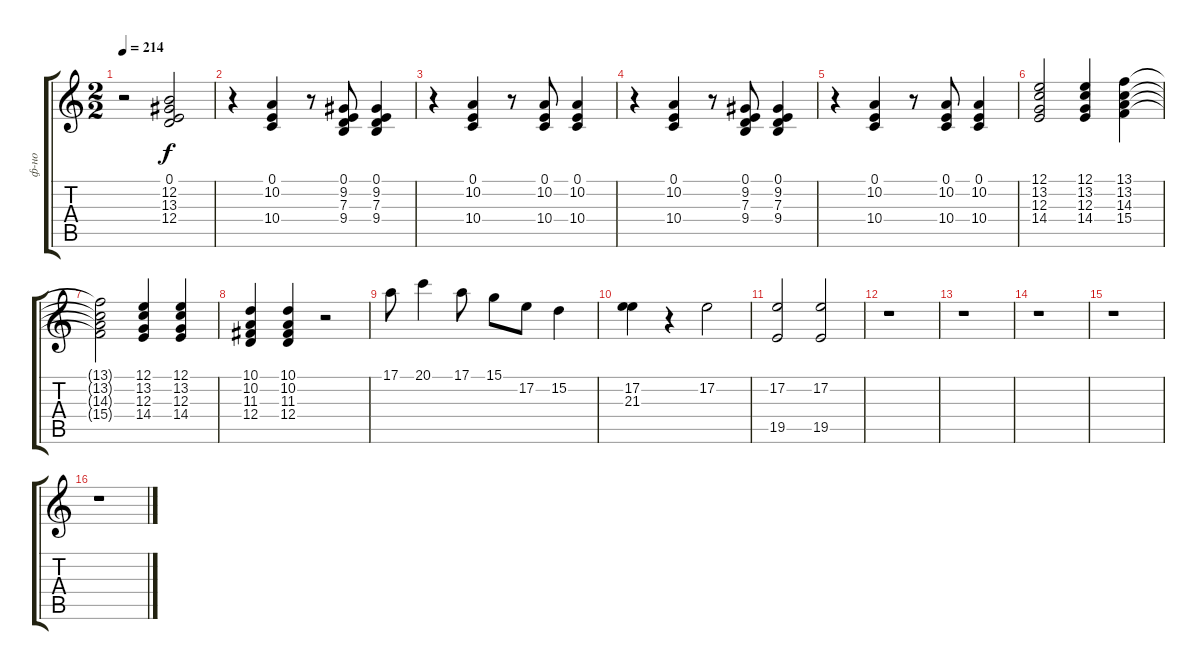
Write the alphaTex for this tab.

\track ("ф-но" "ф-но") {instrument acousticgrandpiano}
\staff {score tabs}
\tuning (E4 B3 G3 D3 A2 E2) {hide}
\ts (2 2)
\tempo 214
\clef g2
\ks c
r.2{dy f} (0.1 12.2 13.3 12.4).2 |
r.4 (0.1 10.2 10.4).4 r.8 (0.1 9.2 7.3 9.4).8 (0.1 9.2 7.3 9.4).4 |
r.4 (0.1 10.2 10.4).4 r.8 (0.1 10.2 10.4).8 (0.1 10.2 10.4).4 |
r.4 (0.1 10.2 10.4).4 r.8 (0.1 9.2 7.3 9.4).8 (0.1 9.2 7.3 9.4).4 |
r.4 (0.1 10.2 10.4).4 r.8 (0.1 10.2 10.4).8 (0.1 10.2 10.4).4 |
(12.1 13.2 12.3 14.4).2 (12.1 13.2 12.3 14.4).4 (13.1 13.2 14.3 15.4).4 |
(13.1{t} 13.2{t} 14.3{t} 15.4{t}).2 (12.1 13.2 12.3 14.4).4 (12.1 13.2 12.3 14.4).4 |
(10.1 10.2 11.3 12.4).4 (10.1 10.2 11.3 12.4).4 r.2 |
17.1.8 20.1.4 17.1.8 15.1.8 17.2.8 15.2.4 |
(17.2 21.3).4 r.4 17.2.2 |
(17.2 19.5).2 (17.2 19.5).2 |
r.1 |
r.1 |
r.1 |
r.1 |
r.1
